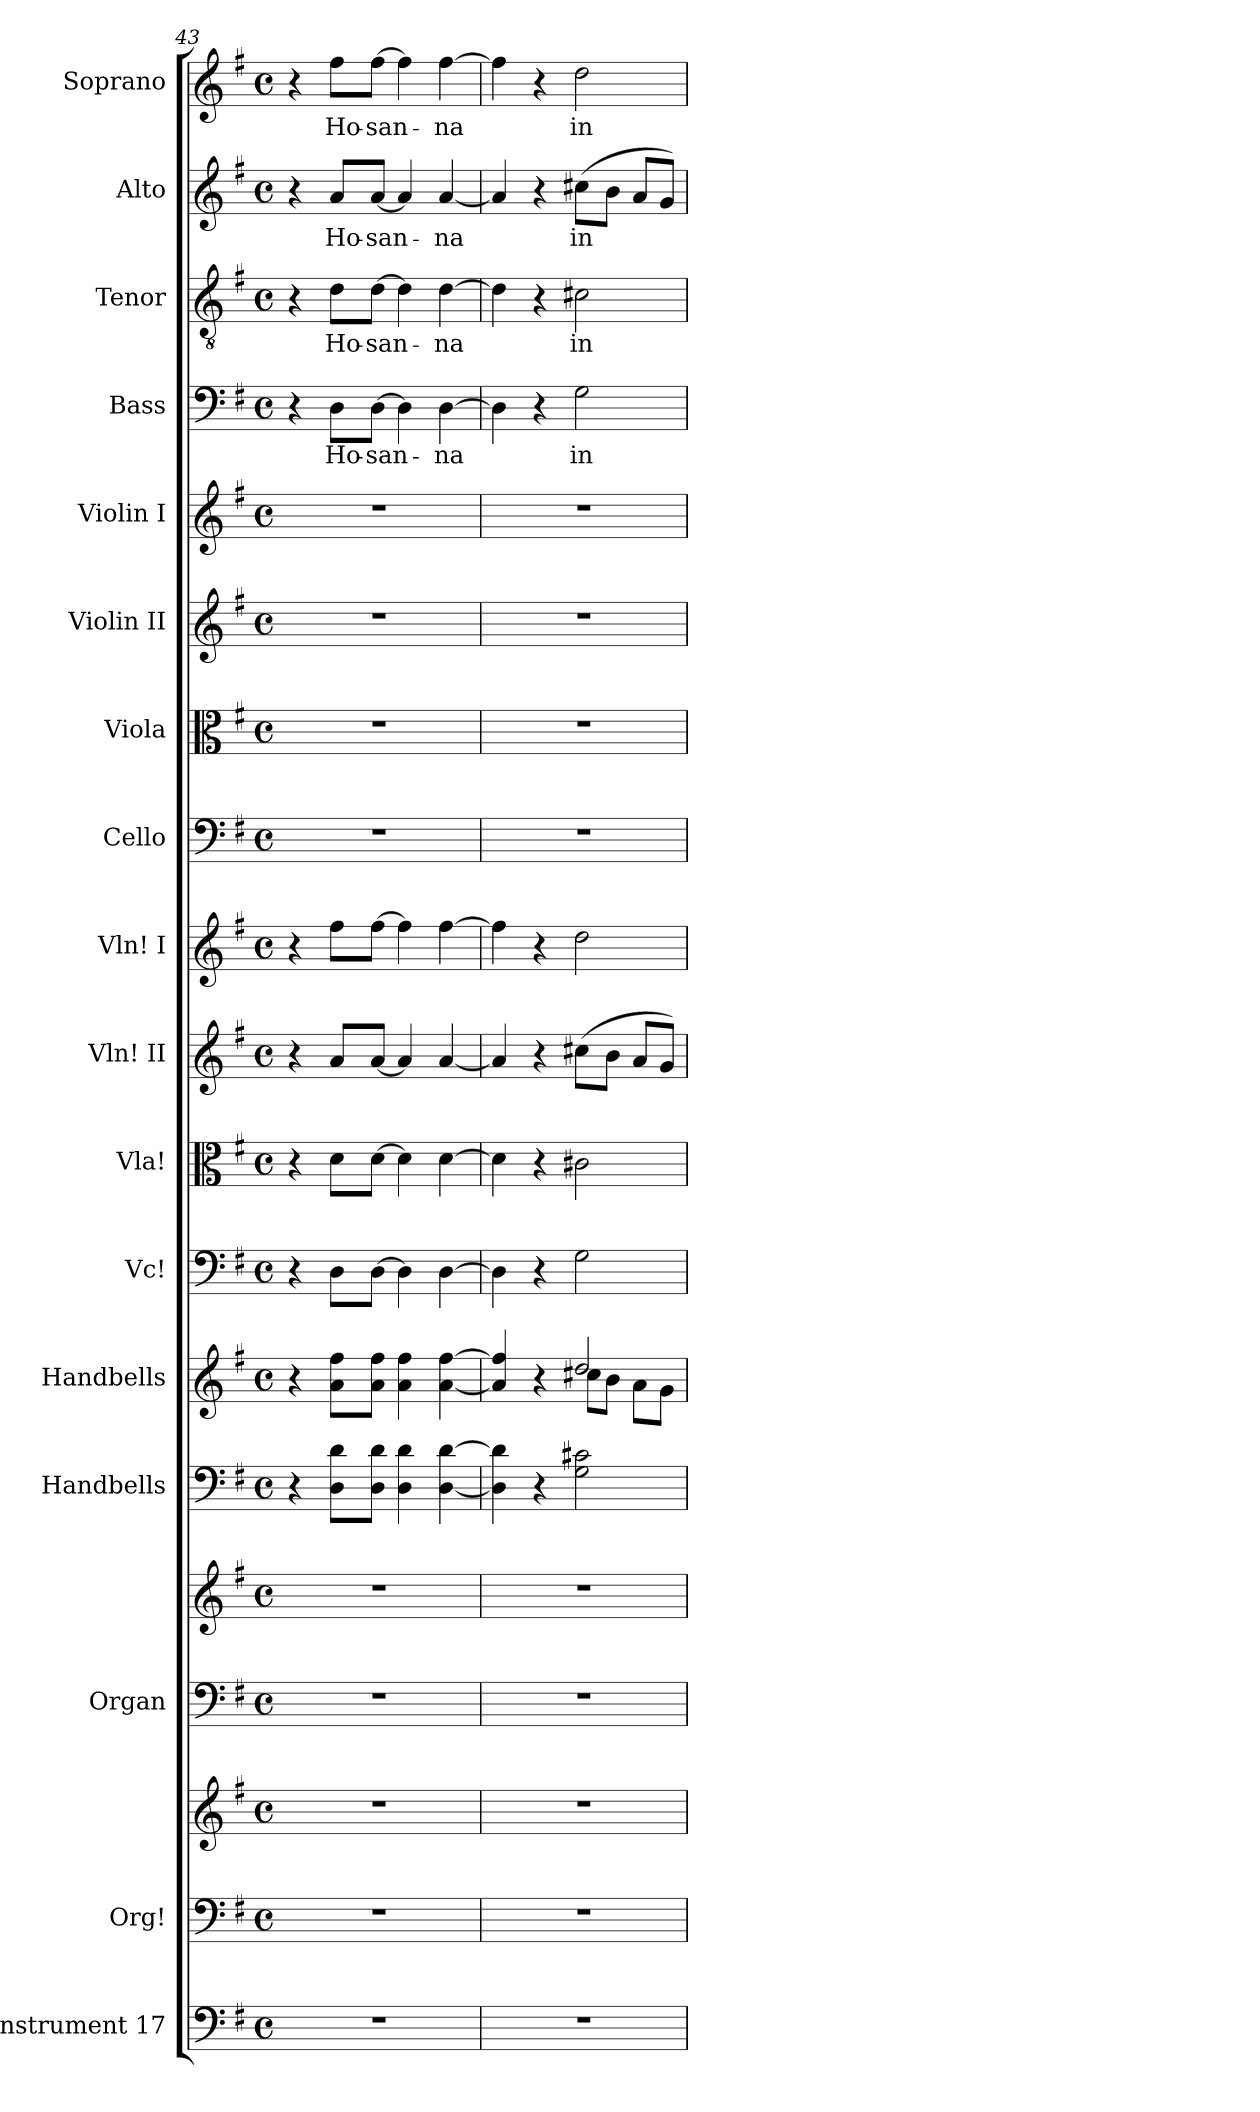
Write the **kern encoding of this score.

**kern	**kern	**kern	**kern	**kern	**kern	**kern	**kern	**kern	**kern	**kern	**kern	**kern	**kern	**kern	**kern	**text	**kern	**text	**kern	**text	**kern	**text
*part17	*part16	*part16	*part15	*part15	*part14	*part13	*part12	*part11	*part10	*part9	*part8	*part7	*part6	*part5	*part4	*part4	*part3	*part3	*part2	*part2	*part1	*part1
*staff19	*staff18	*staff17	*staff16	*staff15	*staff14	*staff13	*staff12	*staff11	*staff10	*staff9	*staff8	*staff7	*staff6	*staff5	*staff4	*staff4	*staff3	*staff3	*staff2	*staff2	*staff1	*staff1
*I"Instrument 17	*I"Org!	*	*I"Organ	*	*I"Handbells	*I"Handbells	*I"Vc!	*I"Vla!	*I"Vln! II	*I"Vln! I	*I"Cello	*I"Viola	*I"Violin II	*I"Violin I	*I"Bass	*	*I"Tenor	*	*I"Alto	*	*I"Soprano	*
*	*	*	*	*	*	*	*I'Vc!	*I'Vla!	*I'Vln! II	*I'Vln! I	*	*I'Vla	*I'Vln	*I'Vln	*I'B	*	*I'T	*	*I'A	*	*I'S	*
*clefF4	*clefF4	*clefG2	*clefF4	*clefG2	*clefF4	*clefG2	*clefF4	*clefC3	*clefG2	*clefG2	*clefF4	*clefC3	*clefG2	*clefG2	*clefF4	*	*clefGv2	*	*clefG2	*	*clefG2	*
*k[f#]	*k[f#]	*k[f#]	*k[f#]	*k[f#]	*k[f#]	*k[f#]	*k[f#]	*k[f#]	*k[f#]	*k[f#]	*k[f#]	*k[f#]	*k[f#]	*k[f#]	*k[f#]	*	*k[f#]	*	*k[f#]	*	*k[f#]	*
*G:	*G:	*G:	*G:	*G:	*G:	*G:	*G:	*G:	*G:	*G:	*G:	*G:	*G:	*G:	*G:	*	*G:	*	*G:	*	*G:	*
*M4/4	*M4/4	*M4/4	*M4/4	*M4/4	*M4/4	*M4/4	*M4/4	*M4/4	*M4/4	*M4/4	*M4/4	*M4/4	*M4/4	*M4/4	*M4/4	*	*M4/4	*	*M4/4	*	*M4/4	*
*met(c)	*met(c)	*met(c)	*met(c)	*met(c)	*met(c)	*met(c)	*met(c)	*met(c)	*met(c)	*met(c)	*met(c)	*met(c)	*met(c)	*met(c)	*met(c)	*	*met(c)	*	*met(c)	*	*met(c)	*
=43	=43	=43	=43	=43	=43	=43	=43	=43	=43	=43	=43	=43	=43	=43	=43	=43	=43	=43	=43	=43	=43	=43
1r	1r	1r	1r	1r	4r	4r	4r	4r	4r	4r	1r	1r	1r	1r	4r	.	4r	.	4r	.	4r	.
!	!	!	!	!	!	!	!	!	!	!	!	!	!	!	!	!LO:LY:b	!	!LO:LY:b	!	!LO:LY:b	!	!LO:LY:b
.	.	.	.	.	8d\ 8D\L	8ff#\ 8a\L	8D\L	8d\L	8a/L	8ff#\L	.	.	.	.	8D\L	Ho-	8d\L	Ho-	8a/L	Ho-	8ff#\L	Ho-
!	!	!	!	!	!	!	!	!	!	!	!	!	!	!	!	!LO:LY:b:rj	!	!LO:LY:b:rj	!	!LO:LY:b:rj	!	!LO:LY:b:rj
.	.	.	.	.	8d\ 8D\J	8ff#\ 8a\J	[>8D\J	[>8d\J	[<8a/J	[>8ff#\J	.	.	.	.	[>8D\J	-san-	[>8d\J	-san-	[<8a/J	-san-	[>8ff#\J	-san-
.	.	.	.	.	4d\ 4D\	4ff#\ 4a\	4D\]	4d\]	4a/]	4ff#\]	.	.	.	.	4D\]	.	4d\]	.	4a/]	.	4ff#\]	.
!	!	!	!	!	!	!	!	!	!	!	!	!	!	!	!	!LO:LY:b:cj	!	!LO:LY:b:cj	!	!LO:LY:b:cj	!	!LO:LY:b:cj
.	.	.	.	.	[>4d\ [<4D\	[>4ff#\ [<4a\	[>4D\	[>4d\	[<4a/	[>4ff#\	.	.	.	.	[>4D\	-na	[>4d\	-na	[<4a/	-na	[>4ff#\	-na
=44	=44	=44	=44	=44	=44	=44	=44	=44	=44	=44	=44	=44	=44	=44	=44	=44	=44	=44	=44	=44	=44	=44
*	*	*	*	*	*	*^	*	*	*	*	*	*	*	*	*	*	*	*	*	*	*	*
1r	1r	1r	1r	1r	4d\] 4D\]	4ff#/] 4a/]	2ryy	4D\]	4d\]	4a/]	4ff#\]	1r	1r	1r	1r	4D\]	.	4d\]	.	4a/]	.	4ff#\]	.
.	.	.	.	.	4r	4r	.	4r	4r	4r	4r	.	.	.	.	4r	.	4r	.	4r	.	4r	.
!	!	!	!	!	!	!	!	!	!	!	!	!	!	!	!	!	!LO:LY:b:cj	!	!LO:LY:b:cj	!	!LO:LY:b:cj	!	!LO:LY:b:cj
.	.	.	.	.	2c#X\ 2G\	2dd/	8cc#X\L	2G\	2c#X\	(>8cc#X\L	2dd\	.	.	.	.	2G\	in	2c#X\	in	(>8cc#X\L	in	2dd\	in
.	.	.	.	.	.	.	8b\J	.	.	8b\J	.	.	.	.	.	.	.	.	.	8b\J	.	.	.
.	.	.	.	.	.	.	8a\L	.	.	8a/L	.	.	.	.	.	.	.	.	.	8a/L	.	.	.
.	.	.	.	.	.	.	8g\J	.	.	8g/J)	.	.	.	.	.	.	.	.	.	8g/J)	.	.	.
*	*	*	*	*	*	*v	*v	*	*	*	*	*	*	*	*	*	*	*	*	*	*	*	*
=	=	=	=	=	=	=	=	=	=	=	=	=	=	=	=	=	=	=	=	=	=	=
*-	*-	*-	*-	*-	*-	*-	*-	*-	*-	*-	*-	*-	*-	*-	*-	*-	*-	*-	*-	*-	*-	*-
